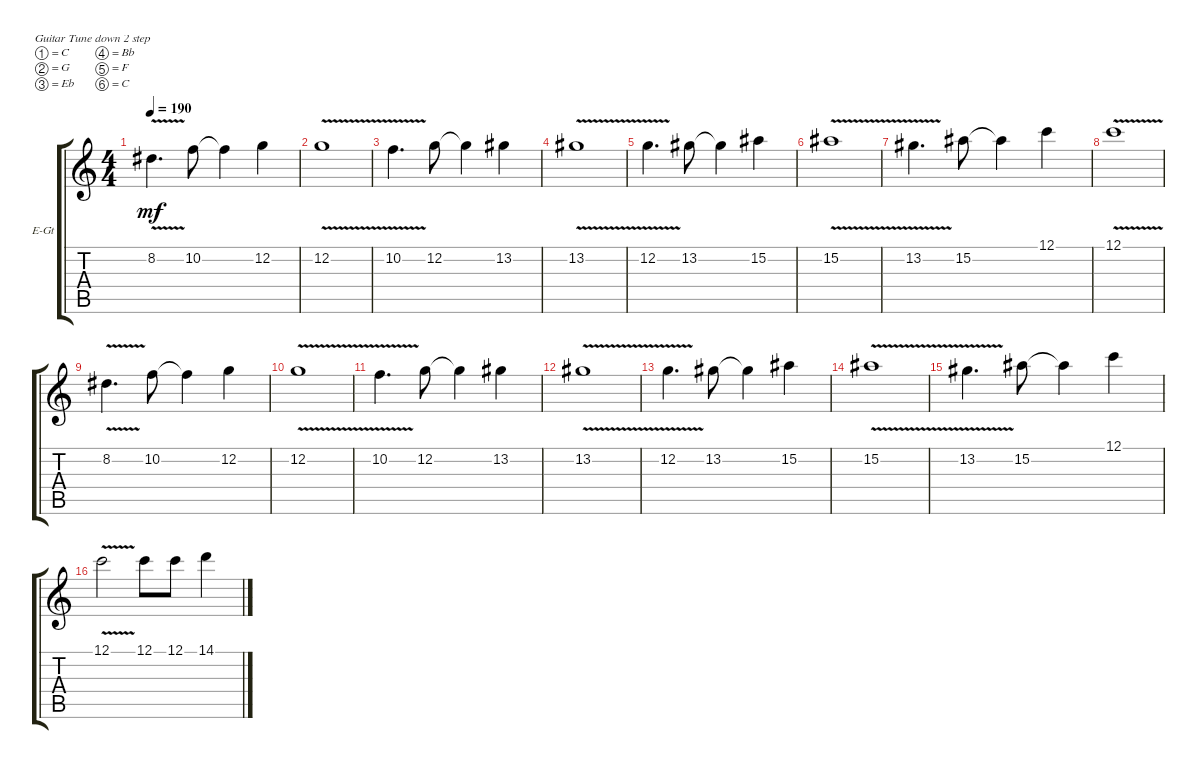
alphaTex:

\bracketExtendMode groupsimilarinstruments
\firstSystemTrackNameOrientation horizontal
\otherSystemsTrackNameOrientation horizontal
\track ("Electric Guitar" "E-Gt") {instrument distortionguitar}
\staff {score tabs}
\tuning (C4 G3 Eb3 Bb2 F2 C2)
\ts (4 4)
\tempo 190
\clef g2
\ks c
8.2{v}.4{d dy mf} 10.2.8 10.2{t}.4 12.2.4 |
12.2{v}.1 |
10.2{v}.4{d} 12.2.8 12.2{t}.4 13.2.4 |
13.2{v}.1 |
12.2{v}.4{d} 13.2.8 13.2{t}.4 15.2.4 |
15.2{v}.1 |
13.2{v}.4{d} 15.2.8 15.2{t}.4 12.1.4 |
12.1{v}.1 |
8.2{v}.4{d} 10.2.8 10.2{t}.4 12.2.4 |
12.2{v}.1 |
10.2{v}.4{d} 12.2.8 12.2{t}.4 13.2.4 |
13.2{v}.1 |
12.2{v}.4{d} 13.2.8 13.2{t}.4 15.2.4 |
15.2{v}.1 |
13.2{v}.4{d} 15.2.8 15.2{t}.4 12.1.4 |
12.1{v}.2 12.1.8 12.1.8 14.1.4
